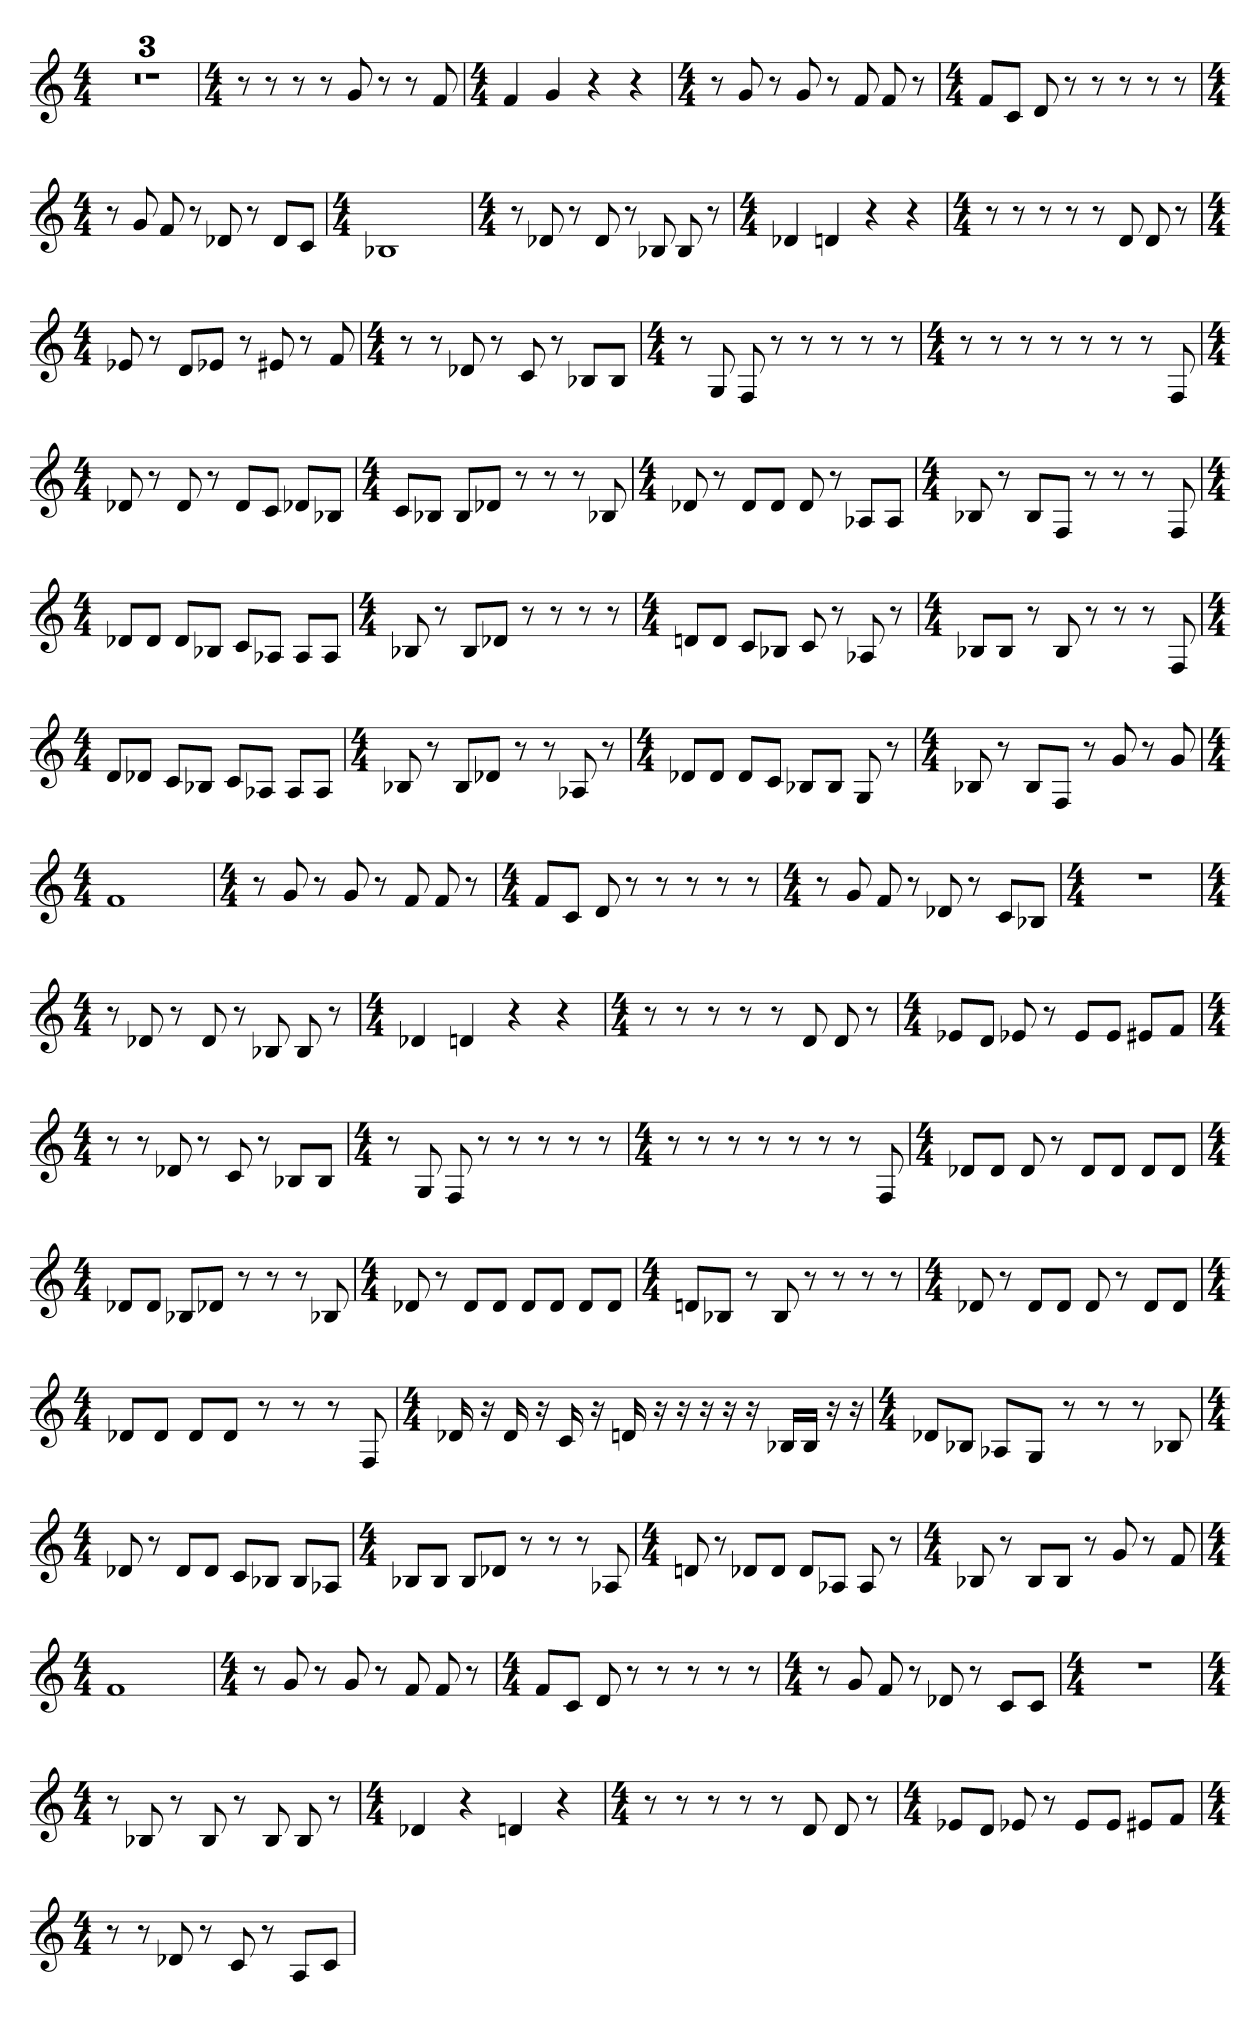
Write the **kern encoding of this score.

**kern
*part1
*staff1
*M4/4
=
1r
=
*M4/4
1r
=
*M4/4
1r
=
*M4/4
8r
8r
8r
8r
8g
8r
8r
8f
=
*M4/4
4f
4g
4r
4r
=
*M4/4
8r
8g
8r
8g
8r
8f
8f
8r
=
*M4/4
8fL
8cJ
8d
8r
8r
8r
8r
8r
=
*M4/4
8r
8g
8f
8r
8d-X
8r
8d-L
8cJ
=
*M4/4
1B-X
=
*M4/4
8r
8d-X
8r
8d-
8r
8B-X
8B-
8r
=
*M4/4
4d-X
4dn
4r
4r
=
*M4/4
8r
8r
8r
8r
8r
8d
8d
8r
=
*M4/4
8e-X
8r
8dL
8e-XJ
8r
8e#X
8r
8f
=
*M4/4
8r
8r
8d-X
8r
8c
8r
8B-XL
8B-J
=
*M4/4
8r
8G
8F
8r
8r
8r
8r
8r
=
*M4/4
8r
8r
8r
8r
8r
8r
8r
8F
=
*M4/4
8d-X
8r
8d-
8r
8d-L
8cJ
8d-XL
8B-XJ
=
*M4/4
8cL
8B-XJ
8B-L
8d-XJ
8r
8r
8r
8B-X
=
*M4/4
8d-X
8r
8d-L
8d-J
8d-
8r
8A-XL
8A-J
=
*M4/4
8B-X
8r
8B-L
8FJ
8r
8r
8r
8F
=
*M4/4
8d-XL
8d-J
8d-L
8B-XJ
8cL
8A-XJ
8A-L
8A-J
=
*M4/4
8B-X
8r
8B-L
8d-XJ
8r
8r
8r
8r
=
*M4/4
8dnL
8dJ
8cL
8B-XJ
8c
8r
8A-X
8r
=
*M4/4
8B-XL
8B-J
8r
8B-
8r
8r
8r
8F
=
*M4/4
8dL
8d-XJ
8cL
8B-XJ
8cL
8A-XJ
8A-L
8A-J
=
*M4/4
8B-X
8r
8B-L
8d-XJ
8r
8r
8A-X
8r
=
*M4/4
8d-XL
8d-J
8d-L
8cJ
8B-XL
8B-J
8G
8r
=
*M4/4
8B-X
8r
8B-L
8FJ
8r
8g
8r
8g
=
*M4/4
1f
=
*M4/4
8r
8g
8r
8g
8r
8f
8f
8r
=
*M4/4
8fL
8cJ
8d
8r
8r
8r
8r
8r
=
*M4/4
8r
8g
8f
8r
8d-X
8r
8cL
8B-XJ
=
*M4/4
1r
=
*M4/4
8r
8d-X
8r
8d-
8r
8B-X
8B-
8r
=
*M4/4
4d-X
4dn
4r
4r
=
*M4/4
8r
8r
8r
8r
8r
8d
8d
8r
=
*M4/4
8e-XL
8dJ
8e-X
8r
8e-L
8e-J
8e#XL
8fJ
=
*M4/4
8r
8r
8d-X
8r
8c
8r
8B-XL
8B-J
=
*M4/4
8r
8G
8F
8r
8r
8r
8r
8r
=
*M4/4
8r
8r
8r
8r
8r
8r
8r
8F
=
*M4/4
8d-XL
8d-J
8d-
8r
8d-L
8d-J
8d-L
8d-J
=
*M4/4
8d-XL
8d-J
8B-XL
8d-XJ
8r
8r
8r
8B-X
=
*M4/4
8d-X
8r
8d-L
8d-J
8d-L
8d-J
8d-L
8d-J
=
*M4/4
8dnL
8B-XJ
8r
8B-
8r
8r
8r
8r
=
*M4/4
8d-X
8r
8d-L
8d-J
8d-
8r
8d-L
8d-J
=
*M4/4
8d-XL
8d-J
8d-L
8d-J
8r
8r
8r
8F
=
*M4/4
16d-X
16r
16d-
16r
16c
16r
16dn
16r
16r
16r
16r
16r
16B-XLL
16B-JJ
16r
16r
=
*M4/4
8d-XL
8B-XJ
8A-XL
8GJ
8r
8r
8r
8B-X
=
*M4/4
8d-X
8r
8d-L
8d-J
8cL
8B-XJ
8B-L
8A-XJ
=
*M4/4
8B-XL
8B-J
8B-L
8d-XJ
8r
8r
8r
8A-X
=
*M4/4
8dn
8r
8d-XL
8d-J
8d-L
8A-XJ
8A-
8r
=
*M4/4
8B-X
8r
8B-L
8B-J
8r
8g
8r
8f
=
*M4/4
1f
=
*M4/4
8r
8g
8r
8g
8r
8f
8f
8r
=
*M4/4
8fL
8cJ
8d
8r
8r
8r
8r
8r
=
*M4/4
8r
8g
8f
8r
8d-X
8r
8cL
8cJ
=
*M4/4
1r
=
*M4/4
8r
8B-X
8r
8B-
8r
8B-
8B-
8r
=
*M4/4
4d-X
4r
4dn
4r
=
*M4/4
8r
8r
8r
8r
8r
8d
8d
8r
=
*M4/4
8e-XL
8dJ
8e-X
8r
8e-L
8e-J
8e#XL
8fJ
=
*M4/4
8r
8r
8d-X
8r
8c
8r
8AL
8cJ
=
*-
